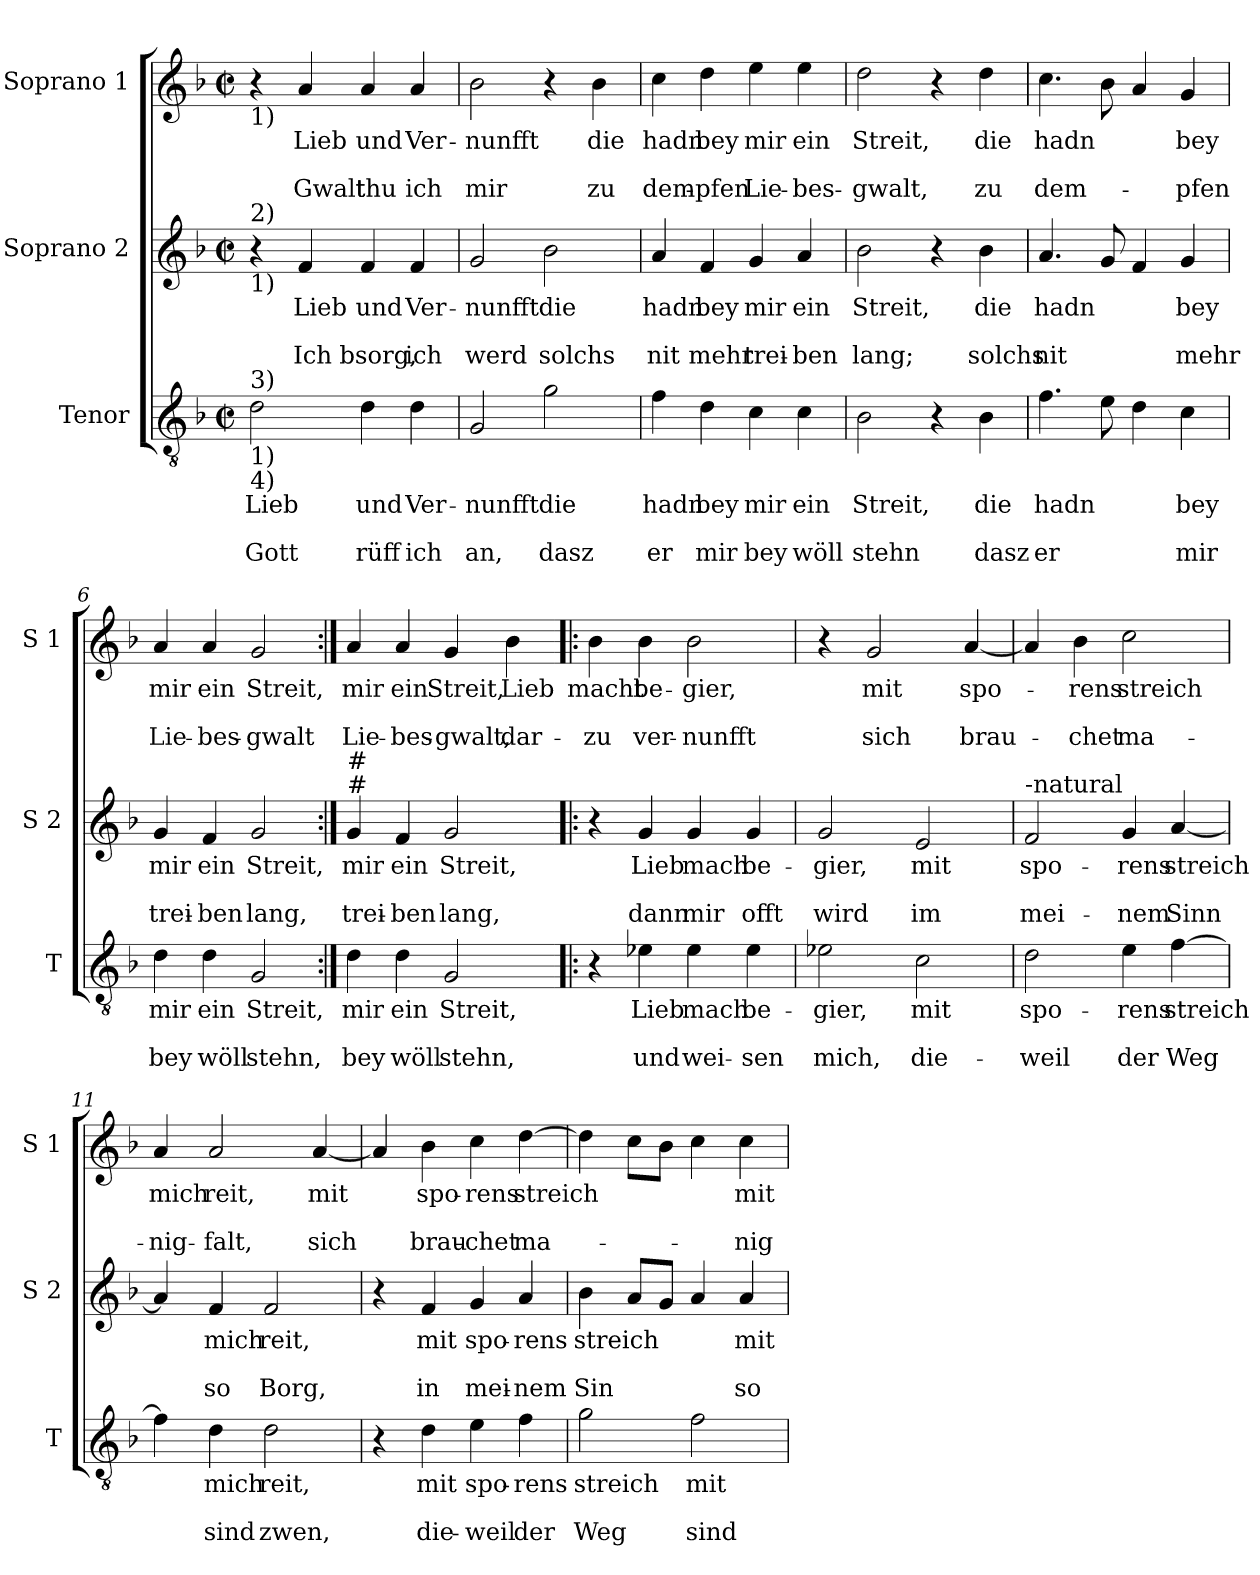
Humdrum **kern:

**kern	**text	**text	**text	**kern	**text	**text	**text	**kern	**text	**text	**text
*part3	*part3	*part3	*part3	*part2	*part2	*part2	*part2	*part1	*part1	*part1	*part1
*staff3	*staff3	*staff3	*staff3	*staff2	*staff2	*staff2	*staff2	*staff1	*staff1	*staff1	*staff1
*I"Tenor	*	*	*	*I"Soprano 2	*	*	*	*I"Soprano 1	*	*	*
*I'T	*	*	*	*I'S 2	*	*	*	*I'S 1	*	*	*
*clefGv2	*	*	*	*clefG2	*	*	*	*clefG2	*	*	*
*k[b-]	*	*	*	*k[b-]	*	*	*	*k[b-]	*	*	*
*F:	*	*	*	*F:	*	*	*	*F:	*	*	*
*M2/2	*	*	*	*M2/2	*	*	*	*M2/2	*	*	*
*met(c|)	*	*	*	*met(c|)	*	*	*	*met(c|)	*	*	*
=1	=1	=1	=1	=1	=1	=1	=1	=1	=1	=1	=1
!	!	!	!	!	!	!	!	!LO:TX:b:t=1)	!	!	!
!	!	!	!	!LO:TX:a:t=2)	!	!	!	!	!	!	!
!	!	!	!	!LO:TX:b:t=1)	!	!	!	!	!	!	!
!LO:TX:b:t=1)	!	!	!	!	!	!	!	!	!	!	!
!LO:TX:a:t=3)	!	!	!	!	!	!	!	!	!	!	!
!LO:TX:b:t=4)	!	!	!	!	!	!	!	!	!	!	!
!	!LO:LY:b	!	!LO:LY:b	!	!	!	!	!	!	!	!
2d\	Lieb	.	Gott	4r	.	.	.	4r	.	.	.
!	!	!	!	!	!LO:LY:b	!	!LO:LY:b	!	!LO:LY:b	!	!LO:LY:b
.	.	.	.	4f/	Lieb	.	Ich	4a/	Lieb	.	Gwalt
!	!LO:LY:b	!	!LO:LY:b	!	!LO:LY:b	!	!LO:LY:b	!	!LO:LY:b	!	!LO:LY:b
4d\	und	.	rüff	4f/	und	.	bsorg,	4a/	und	.	thu
!	!LO:LY:b	!	!LO:LY:b	!	!LO:LY:b	!	!LO:LY:b	!	!LO:LY:b	!	!LO:LY:b
4d\	Ver-	.	ich	4f/	Ver-	.	ich	4a/	Ver-	.	ich
=2	=2	=2	=2	=2	=2	=2	=2	=2	=2	=2	=2
!	!LO:LY:b	!	!LO:LY:b	!	!LO:LY:b	!	!LO:LY:b	!	!LO:LY:b	!	!LO:LY:b
2G/	-nunfft	.	an,	2g/	-nunfft	.	werd	2b-\	-nunfft	.	mir
!	!LO:LY:b	!	!LO:LY:b	!	!LO:LY:b	!	!LO:LY:b	!	!	!	!
2g\	die	.	dasz	2b-\	die	.	solchs	4r	.	.	.
!	!	!	!	!	!	!	!	!	!LO:LY:b	!	!LO:LY:b
.	.	.	.	.	.	.	.	4b-\	die	.	zu
=3	=3	=3	=3	=3	=3	=3	=3	=3	=3	=3	=3
!	!LO:LY:b	!	!LO:LY:b	!	!LO:LY:b	!	!LO:LY:b	!	!LO:LY:b	!	!LO:LY:b
4f\	hadn	.	er	4a/	hadn	.	nit	4cc\	hadn	.	dem-
!	!LO:LY:b	!	!LO:LY:b	!	!LO:LY:b	!	!LO:LY:b	!	!LO:LY:b	!	!LO:LY:b
4d\	bey	.	mir	4f/	bey	.	mehr	4dd\	bey	.	-pfen
!	!LO:LY:b	!	!LO:LY:b	!	!LO:LY:b	!	!LO:LY:b	!	!LO:LY:b	!	!LO:LY:b
4c\	mir	.	bey	4g/	mir	.	trei-	4ee\	mir	.	Lie-
!	!LO:LY:b	!	!LO:LY:b	!	!LO:LY:b	!	!LO:LY:b	!	!LO:LY:b	!	!LO:LY:b
4c\	ein	.	wöll	4a/	ein	.	-ben	4ee\	ein	.	-bes-
=4	=4	=4	=4	=4	=4	=4	=4	=4	=4	=4	=4
!	!LO:LY:b	!	!LO:LY:b	!	!LO:LY:b	!	!LO:LY:b	!	!LO:LY:b	!	!LO:LY:b
2B-\	Streit,	.	stehn	2b-\	Streit,	.	lang;	2dd\	Streit,	.	-gwalt,
4r	.	.	.	4r	.	.	.	4r	.	.	.
!	!LO:LY:b	!	!LO:LY:b	!	!LO:LY:b	!	!LO:LY:b	!	!LO:LY:b	!	!LO:LY:b
4B-\	die	.	dasz	4b-\	die	.	solchs	4dd\	die	.	zu
=5	=5	=5	=5	=5	=5	=5	=5	=5	=5	=5	=5
!	!LO:LY:b	!	!LO:LY:b	!	!LO:LY:b	!	!LO:LY:b	!	!LO:LY:b	!	!LO:LY:b
4.f\	hadn	.	er	4.a/	hadn	.	nit	4.cc\	hadn	.	dem-
8e\	.	.	.	8g/	.	.	.	8b-\	.	.	.
4d\	.	.	.	4f/	.	.	.	4a/	.	.	.
!	!LO:LY:b	!	!LO:LY:b	!	!LO:LY:b	!	!LO:LY:b	!	!LO:LY:b	!	!LO:LY:b
4c\	bey	.	mir	4g/	bey	.	mehr	4g/	bey	.	-pfen
!!LO:LB:g=z
=6	=6	=6	=6	=6	=6	=6	=6	=6	=6	=6	=6
!	!LO:LY:b	!	!LO:LY:b	!	!LO:LY:b	!	!LO:LY:b	!	!LO:LY:b	!	!LO:LY:b
4d\	mir	.	bey	4g/	mir	.	trei-	4a/	mir	.	Lie-
!	!LO:LY:b	!	!LO:LY:b	!	!LO:LY:b	!	!LO:LY:b	!	!LO:LY:b	!	!LO:LY:b
4d\	ein	.	wöll	4f/	ein	.	-ben	4a/	ein	.	-bes-
!	!LO:LY:b	!	!LO:LY:b	!	!LO:LY:b	!	!LO:LY:b	!	!LO:LY:b	!	!LO:LY:b
2G/	Streit,	.	stehn,	2g/	Streit,	.	lang,	2g/	Streit,	.	-gwalt
=7:|!	=7:|!	=7:|!	=7:|!	=7:|!	=7:|!	=7:|!	=7:|!	=7:|!	=7:|!	=7:|!	=7:|!
!	!	!	!	!LO:TX:a:t=#	!	!	!	!	!	!	!
!	!	!	!	!LO:TX:a:t=#	!	!	!	!	!	!	!
!	!LO:LY:b	!	!LO:LY:b	!	!LO:LY:b	!	!LO:LY:b	!	!LO:LY:b	!	!LO:LY:b
4d\	mir	.	bey	4g/	mir	.	trei-	4a/	mir	.	Lie-
!	!LO:LY:b	!	!LO:LY:b	!	!LO:LY:b	!	!LO:LY:b	!	!LO:LY:b	!	!LO:LY:b
4d\	ein	.	wöll	4f/	ein	.	-ben	4a/	ein	.	-bes-
!	!LO:LY:b	!	!LO:LY:b	!	!LO:LY:b	!	!LO:LY:b	!	!LO:LY:b	!	!LO:LY:b
2G/	Streit,	.	stehn,	2g/	Streit,	.	lang,	4g/	Streit,	.	-gwalt,
!	!	!	!	!	!	!	!	!	!LO:LY:b	!	!LO:LY:b
.	.	.	.	.	.	.	.	4b-\	Lieb	.	dar-
=8!|:	=8!|:	=8!|:	=8!|:	=8!|:	=8!|:	=8!|:	=8!|:	=8!|:	=8!|:	=8!|:	=8!|:
!	!	!	!	!	!	!	!	!	!LO:LY:b	!	!LO:LY:b
4r	.	.	.	4r	.	.	.	4b-\	macht	.	-zu
!	!LO:LY:b	!	!LO:LY:b	!	!LO:LY:b	!	!LO:LY:b	!	!LO:LY:b	!	!LO:LY:b
4e-X\	Lieb	.	und	4g/	Lieb	.	dann	4b-\	be-	.	ver-
!	!LO:LY:b	!	!LO:LY:b	!	!LO:LY:b	!	!LO:LY:b	!	!LO:LY:b	!	!LO:LY:b
4e-\	mach	.	wei-	4g/	mach	.	mir	2b-\	-gier,	.	-nunfft
!	!LO:LY:b	!	!LO:LY:b	!	!LO:LY:b	!	!LO:LY:b	!	!	!	!
4e-\	be-	.	-sen	4g/	be-	.	offt	.	.	.	.
=9	=9	=9	=9	=9	=9	=9	=9	=9	=9	=9	=9
!	!LO:LY:b	!	!LO:LY:b	!	!LO:LY:b	!	!LO:LY:b	!	!	!	!
2e-X\	-gier,	.	mich,	2g/	-gier,	.	wird	4r	.	.	.
!	!	!	!	!	!	!	!	!	!LO:LY:b	!	!LO:LY:b
.	.	.	.	.	.	.	.	2g/	mit	.	sich
!	!LO:LY:b	!	!LO:LY:b	!	!LO:LY:b	!	!LO:LY:b	!	!	!	!
2c\	mit	.	die-	2e/	mit	.	im	.	.	.	.
!	!	!	!	!	!	!	!	!	!LO:LY:b	!	!LO:LY:b
.	.	.	.	.	.	.	.	[4a/	spo-	.	brau-
=10	=10	=10	=10	=10	=10	=10	=10	=10	=10	=10	=10
!	!	!	!	!LO:TX:a:t=-natural	!	!	!	!	!	!	!
!	!LO:LY:b	!	!LO:LY:b	!	!LO:LY:b	!	!LO:LY:b	!	!	!	!
2d\	spo-	.	-weil	2f/	spo-	.	mei-	4a/]	.	.	.
!	!	!	!	!	!	!	!	!	!LO:LY:b	!	!LO:LY:b
.	.	.	.	.	.	.	.	4b-\	-rens	.	-chet
!	!LO:LY:b	!	!LO:LY:b	!	!LO:LY:b	!	!LO:LY:b	!	!LO:LY:b	!	!LO:LY:b
4e\	-rens	.	der	4g/	-rens	.	-nem	2cc\	streich	.	ma-
!	!LO:LY:b	!	!LO:LY:b	!	!LO:LY:b	!	!LO:LY:b	!	!	!	!
[4f\	streich	.	Weg	[4a/	streich	.	Sinn	.	.	.	.
!!LO:PB:g=z
=11	=11	=11	=11	=11	=11	=11	=11	=11	=11	=11	=11
!	!	!	!	!	!	!	!	!	!LO:LY:b	!	!LO:LY:b
4f\]	.	.	.	4a/]	.	.	.	4a/	mich	.	-nig-
!	!LO:LY:b	!	!LO:LY:b	!	!LO:LY:b	!	!LO:LY:b	!	!LO:LY:b	!	!LO:LY:b
4d\	mich	.	sind	4f/	mich	.	so	2a/	reit,	.	-falt,
!	!LO:LY:b	!	!LO:LY:b	!	!LO:LY:b	!	!LO:LY:b	!	!	!	!
2d\	reit,	.	zwen,	2f/	reit,	.	Borg,	.	.	.	.
!	!	!	!	!	!	!	!	!	!LO:LY:b	!	!LO:LY:b
.	.	.	.	.	.	.	.	[4a/	mit	.	sich
=12	=12	=12	=12	=12	=12	=12	=12	=12	=12	=12	=12
4r	.	.	.	4r	.	.	.	4a/]	.	.	.
!	!LO:LY:b	!	!LO:LY:b	!	!LO:LY:b	!	!LO:LY:b	!	!LO:LY:b	!	!LO:LY:b
4d\	mit	.	die-	4f/	mit	.	in	4b-\	spo-	.	brau-
!	!LO:LY:b	!	!LO:LY:b	!	!LO:LY:b	!	!LO:LY:b	!	!LO:LY:b	!	!LO:LY:b
4e\	spo-	.	-weil	4g/	spo-	.	mei-	4cc\	-rens	.	-chet
!	!LO:LY:b	!	!LO:LY:b	!	!LO:LY:b	!	!LO:LY:b	!	!LO:LY:b	!	!LO:LY:b
4f\	-rens	.	der	4a/	-rens	.	-nem	[4dd\	streich	.	ma-
=13	=13	=13	=13	=13	=13	=13	=13	=13	=13	=13	=13
!	!LO:LY:b	!	!LO:LY:b	!	!LO:LY:b	!	!LO:LY:b	!	!	!	!
2g\	streich	.	Weg	4b-\	streich	.	Sin	4dd\]	.	.	.
.	.	.	.	8a/L	.	.	.	8cc\L	.	.	.
.	.	.	.	8g/J	.	.	.	8b-\J	.	.	.
!	!LO:LY:b	!	!LO:LY:b	!	!	!	!	!	!	!	!
2f\	mit	.	sind	4a/	.	.	.	4cc\	.	.	.
!	!	!	!	!	!LO:LY:b	!	!LO:LY:b	!	!LO:LY:b	!	!LO:LY:b
.	.	.	.	4a/	mit	.	so	4cc\	mit	.	-nig-
=	=	=	=	=	=	=	=	=	=	=	=
*-	*-	*-	*-	*-	*-	*-	*-	*-	*-	*-	*-
